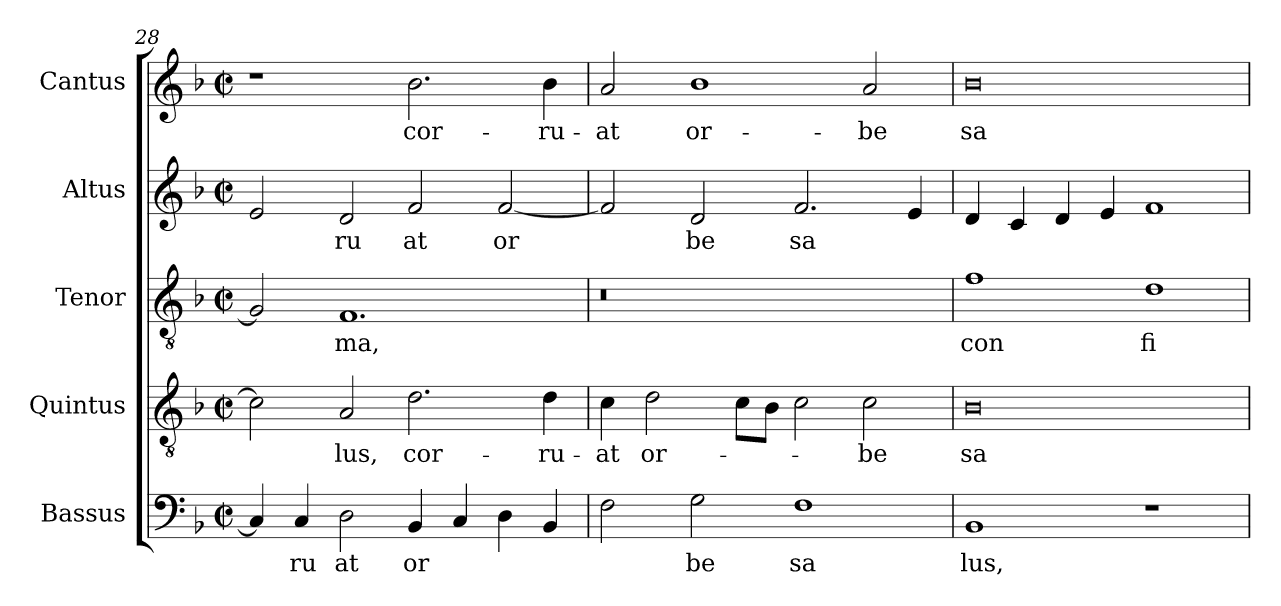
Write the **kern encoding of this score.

**kern	**text	**kern	**text	**kern	**text	**kern	**text	**kern	**text
*part5	*part5	*part4	*part4	*part3	*part3	*part2	*part2	*part1	*part1
*staff5	*staff5	*staff4	*staff4	*staff3	*staff3	*staff2	*staff2	*staff1	*staff1
*I"Bassus	*	*I"Quintus	*	*I"Tenor	*	*I"Altus	*	*I"Cantus	*
*clefF4	*	*clefGv2	*	*clefGv2	*	*clefG2	*	*clefG2	*
*k[b-]	*	*k[b-]	*	*k[b-]	*	*k[b-]	*	*k[b-]	*
*F:	*	*F:	*	*F:	*	*F:	*	*F:	*
*M2/2	*	*M2/2	*	*M2/2	*	*M2/2	*	*M2/2	*
*met(c|)	*	*met(c|)	*	*met(c|)	*	*met(c|)	*	*met(c|)	*
=28	=28	=28	=28	=28	=28	=28	=28	=28	=28
4C/]	.	2c\]	.	2G/]	.	2e/	.	1r	.
!	!LO:LY:b:cj	!	!	!	!	!	!	!	!
4C/	ru	.	.	.	.	.	.	.	.
!	!LO:LY:b:cj	!	!LO:LY:b:cj	!	!LO:LY:b:cj	!	!LO:LY:b:cj	!	!
2D\	at	2A/	-lus,	1.F	ma,	2d/	ru	.	.
!	!LO:LY:b:cj	!	!LO:LY:b:cj	!	!	!	!LO:LY:b:cj	!	!LO:LY:b:cj
4BB-/	or	2.d\	cor-	.	.	2f/	at	2.b-\	cor-
4C/	.	.	.	.	.	.	.	.	.
!	!	!	!	!	!	!	!LO:LY:b:cj	!	!
4D\	.	.	.	.	.	[<2f/	or	.	.
!	!	!	!LO:LY:b:cj	!	!	!	!	!	!LO:LY:b:cj
4BB-/	.	4d\	-ru-	.	.	.	.	4b-\	-ru-
=29	=29	=29	=29	=29	=29	=29	=29	=29	=29
!	!	!	!LO:LY:b:cj	!	!	!	!	!	!LO:LY:b:cj
2F\	.	4c\	-at	0r	.	2f/]	.	2a/	-at
!	!	!	!LO:LY:b:cj	!	!	!	!	!	!
.	.	2d\	or-	.	.	.	.	.	.
!	!LO:LY:b:cj	!	!	!	!	!	!LO:LY:b:cj	!	!LO:LY:b:cj
2G\	be	.	.	.	.	2d/	be	1b-	or-
.	.	8c\L	.	.	.	.	.	.	.
.	.	8B-\J	.	.	.	.	.	.	.
!	!LO:LY:b:cj	!	!	!	!	!	!LO:LY:b:cj	!	!
1F	sa	2c\	.	.	.	2.f/	sa	.	.
!	!	!	!LO:LY:b:cj	!	!	!	!	!	!LO:LY:b:cj
.	.	2c\	-be	.	.	.	.	2a/	-be
.	.	.	.	.	.	4e/	.	.	.
=30	=30	=30	=30	=30	=30	=30	=30	=30	=30
!	!LO:LY:b:cj	!	!LO:LY:b:cj	!	!LO:LY:b:cj	!	!	!	!LO:LY:b:cj
1BB-	lus,	0B-	sa-	1f	con	4d/	.	0b-	sa-
.	.	.	.	.	.	4c/	.	.	.
.	.	.	.	.	.	4d/	.	.	.
.	.	.	.	.	.	4e/	.	.	.
!	!	!	!	!	!LO:LY:b:cj	!	!	!	!
1r	.	.	.	1d	fi	1f	.	.	.
=	=	=	=	=	=	=	=	=	=
*-	*-	*-	*-	*-	*-	*-	*-	*-	*-
